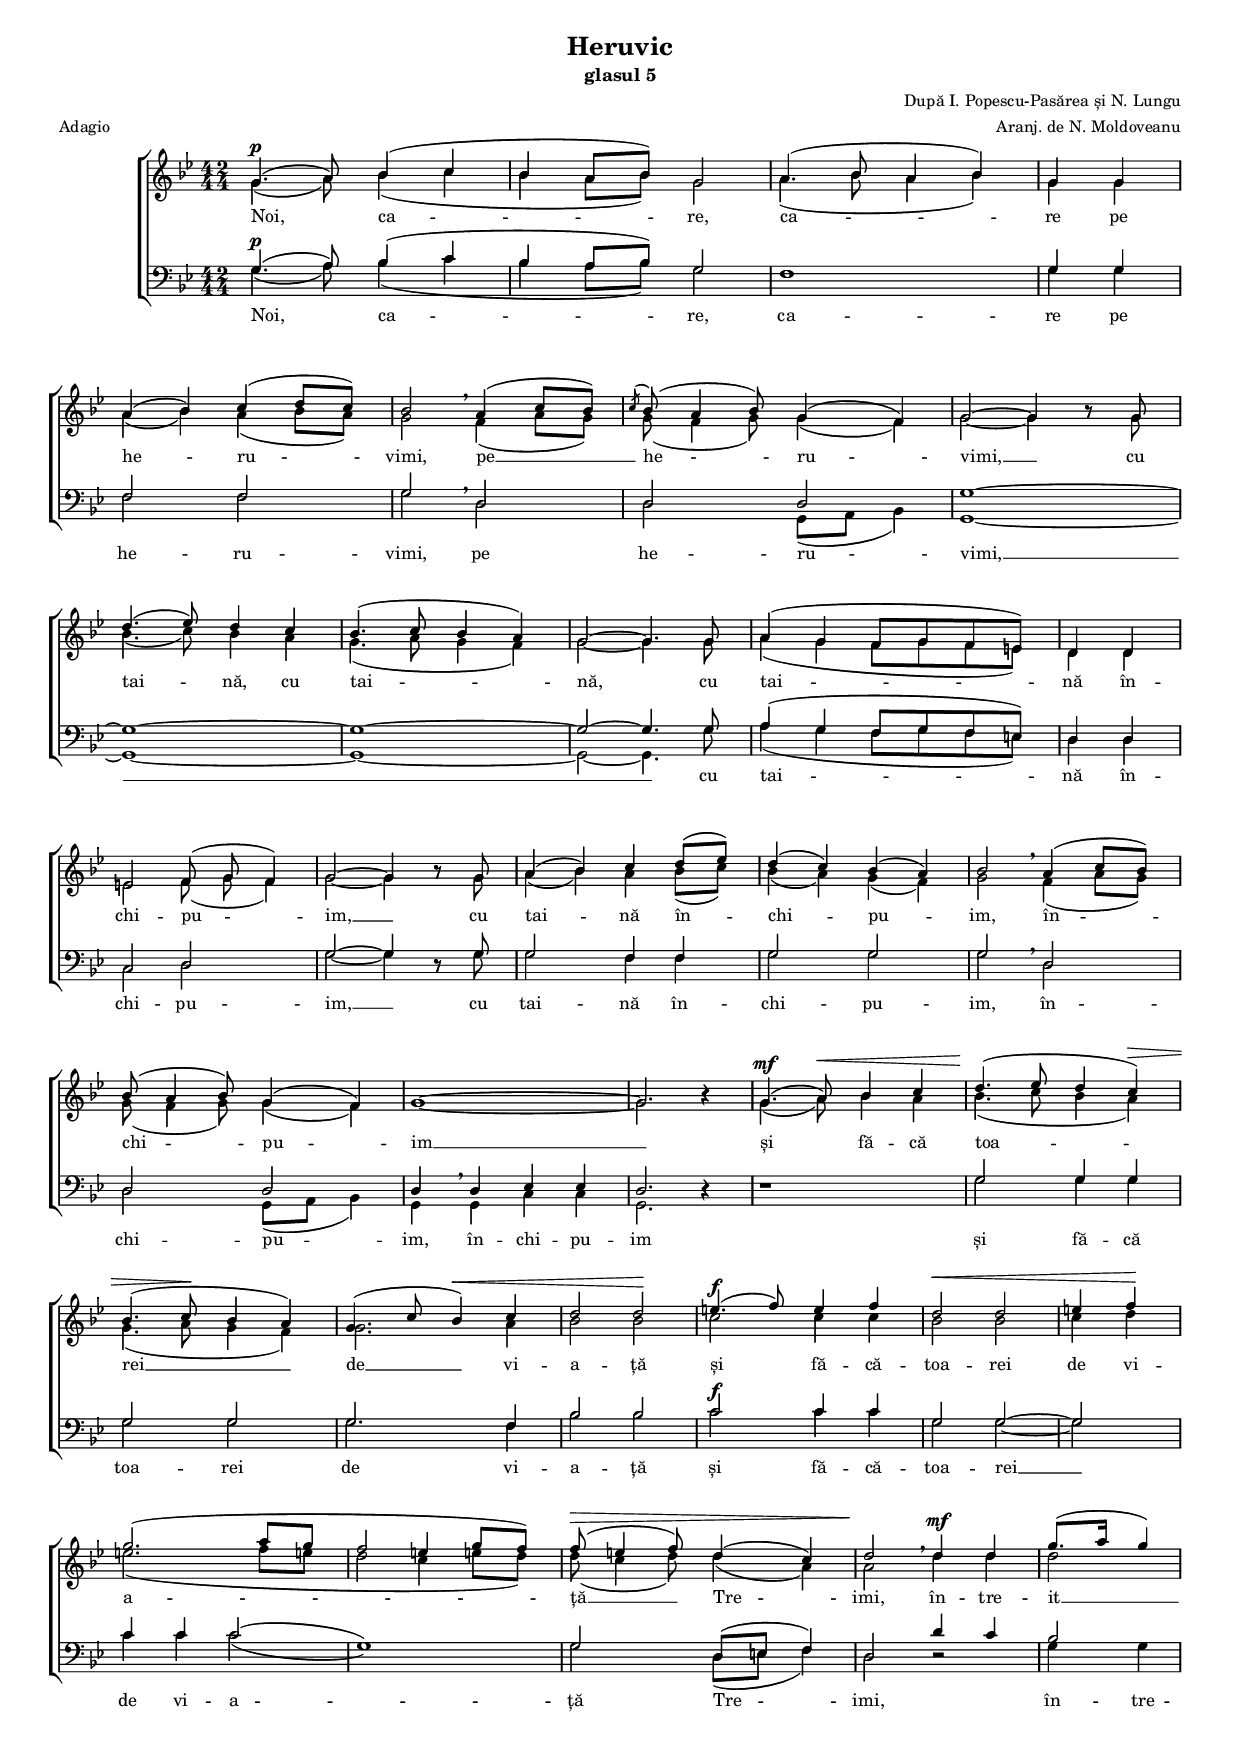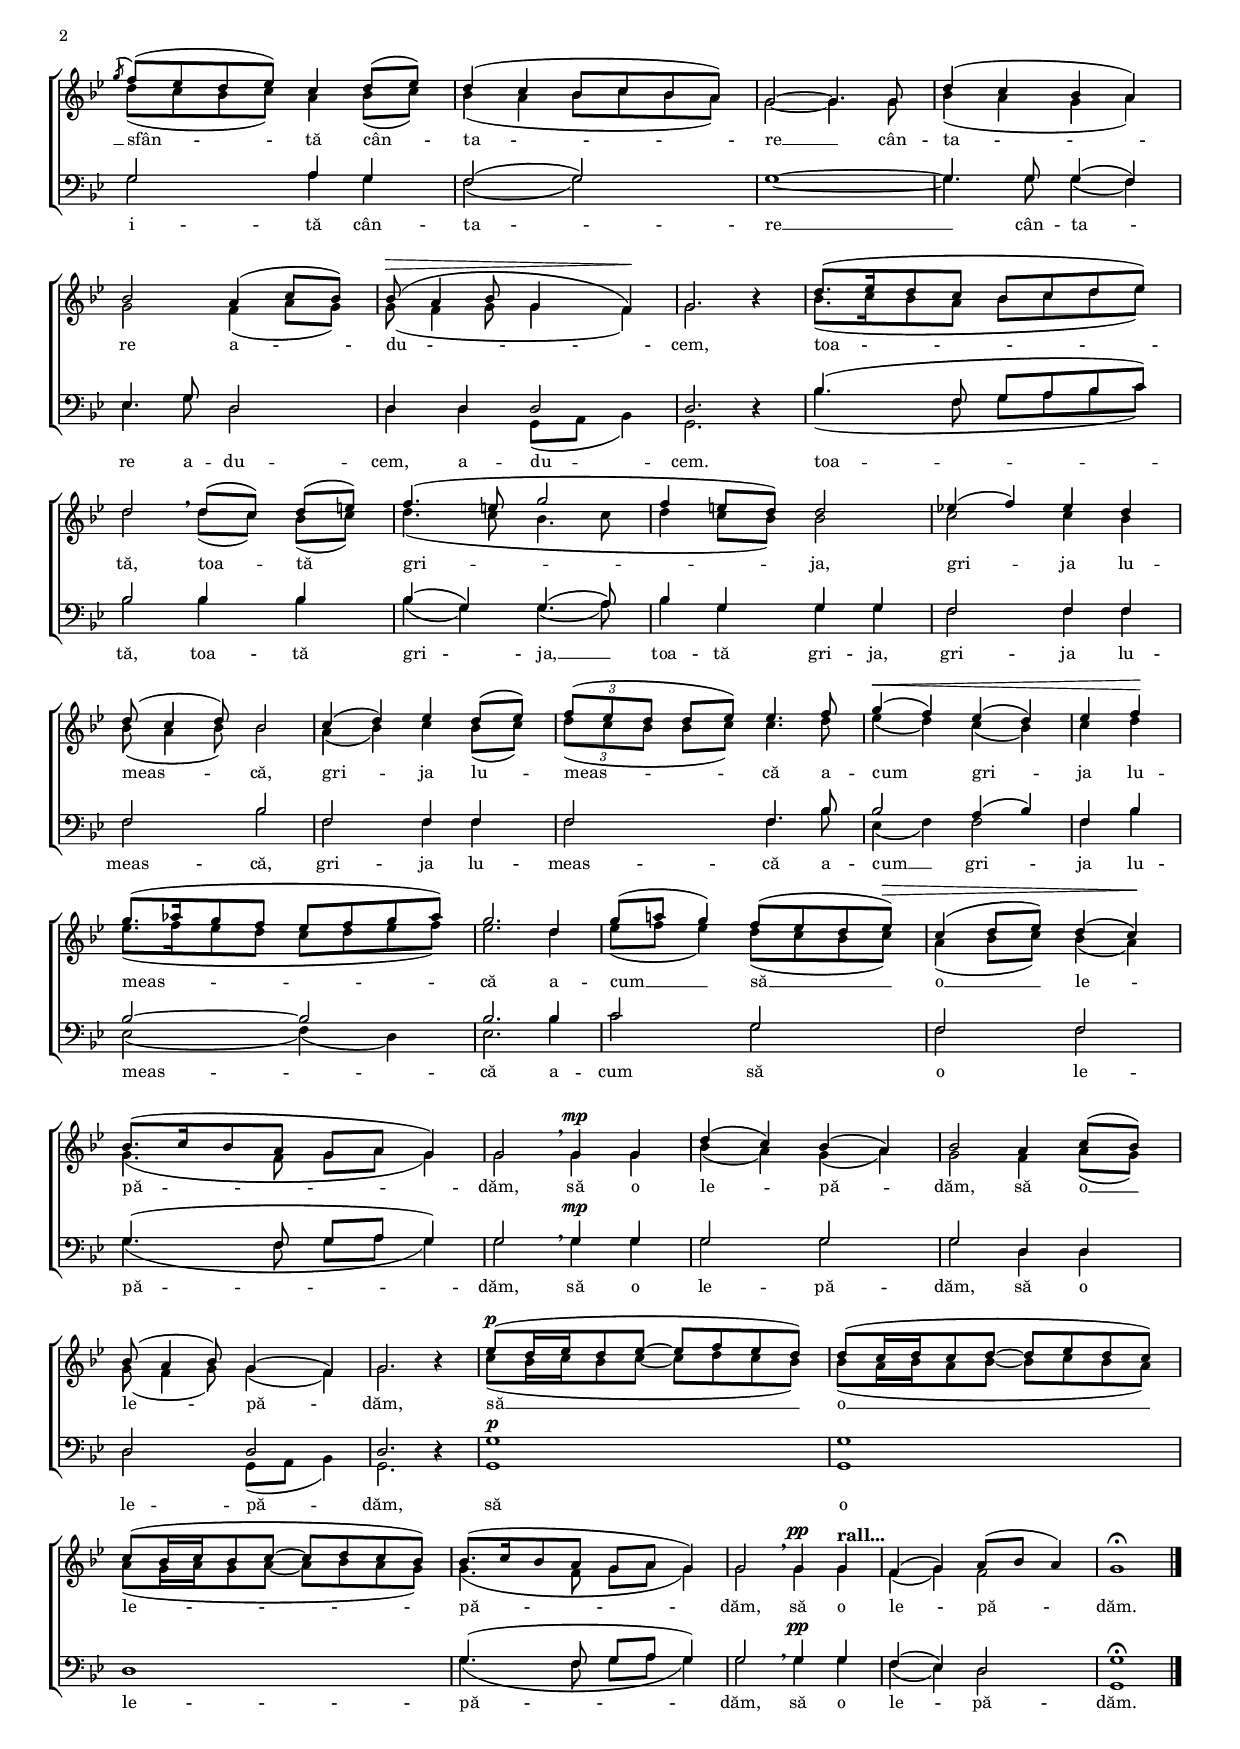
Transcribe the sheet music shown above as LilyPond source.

\version "2.19.80"
\include "defines.ly"
#(define myNoteSpacing 5.25)
#(define myStaffSpacing 1.5)
midiTempo =
  \midi {
    \tempo 4 = 90
    }


\include "preamble.ly"

\header {
  title = "Heruvic"
  subtitle = "glasul 5"
  composer = "După I. Popescu-Pasărea și N. Lungu"
  arranger = "Aranj. de N. Moldoveanu"
  meter = "Adagio"
}

global = {
  \globalPreamble
  \key g \minor
  \override Staff.TimeSignature.stencil = #ly:text-interface::print
  \override Staff.TimeSignature.text = #mixedTimeSigMarkup
}

womenWords = \lyricmode {
  Noi, ca -- re,
  ca -- re pe he -- ru -- vimi,
  pe __ he -- ru -- vimi, __
  cu tai -- nă, cu tai -- nă,
  cu tai -- nă în -- chi -- pu -- im, __
  cu tai -- nă în -- chi -- pu -- im,
  în -- chi -- pu -- im __

  și fă -- că toa -- rei __ de __ vi -- a -- ță
  și fă -- că -- toa -- rei de vi -- a -- ță __ Tre -- imi,
  în -- tre -- it __ sfân -- tă cân -- ta -- re __
  cân -- ta -- re a -- du -- cem,

  toa -- tă, toa -- tă gri -- ja,
  gri -- ja lu -- meas -- că, gri -- ja lu -- meas -- că
  a -- cum gri -- ja lu -- meas -- că
  a -- cum __ să __ o __ le -- pă -- dăm,
  să o le -- pă -- dăm, să o __ le -- pă -- dăm,
  să __ o __ le -- pă -- dăm, să o le -- pă -- dăm.
}

menWords = \lyricmode {
  Noi, ca -- re,
  ca -- re pe he -- ru -- vimi,
  pe he -- ru -- vimi, __
  cu tai -- nă în -- chi -- pu -- im, __
  cu tai -- nă în -- chi -- pu -- im,
  în -- chi -- pu -- im, în -- chi -- pu -- im

  și fă -- că toa -- rei de vi -- a -- ță
  și fă -- că -- toa -- rei __ de vi -- a -- ță Tre -- imi,
  în -- tre -- i -- tă cân -- ta -- re __
  cân -- ta -- re a -- du -- cem, a -- du -- cem.

  toa -- tă, toa -- tă gri -- ja, __ toa -- tă gri -- ja,
  gri -- ja lu -- meas -- că, gri -- ja lu -- meas -- că
  a -- cum __ gri -- ja lu -- meas -- că
  a -- cum să o le -- pă -- dăm,
  să o le -- pă -- dăm, să o le -- pă -- dăm,
  să o le -- pă -- dăm, să o le -- pă -- dăm.
}

sopMusic = \relative c' {
  \cadenzaOn
  \accidentalStyle forget

  % Noi care, care pe heruvimi, pe heruvimi
  g'4.(^\p a8) bes4( c4 \bar "|"
  bes4 a8[ bes8)] g2 \bar "|"
  a4.( bes8 a4 bes4) \bar "|"
  g4 g4 \bar "|"
  a4( bes4) c4( d8[ c8)] \bar "|"
  bes2 \breathe a4( c8[ bes8)] \bar "|"
  \acciaccatura c8 bes8( a4 bes8) g4( f4) \bar "|"
  g2~ g4 b8\rest

  % cu taină, cu taină, cu taină închipuim
  g8 \bar "|"
  d'4.( es8) d4 c4 \bar "|"
  bes4.( c8 bes4 a4) \bar "|"
  g2~ g4. g8 \bar "|"
  a4( g4 f8[ g8 f8 e8)] \bar "|"
  d4 d4 \bar "|"
  e2 f8( g8 f4) \bar "|"
  g2~ g4 b8\rest

  % cu taină închipuim, închipuim
  g8 \bar "|"
  a4( bes4) c4 d8([ es8)] \bar "|"
  d4( c4) bes4( a4) \bar "|"
  bes2 \breathe a4( c8[ bes8)] \bar "|"
  bes8( a4 bes8) g4( f4) \bar "|"
  g1~ \bar "|"
  g2. b4\rest \bar "|"

  % și făcătoarei de viață
  g4.(^\mf a8)^\< bes4 c4 \bar "|"
  d4.(\! es8 d4 c4)^\> \bar "|"
  bes4.( c8\! bes4 a4) \bar "|"
  g4.( c8 bes4)^\< c4 \bar "|"
  d2 d2\! \bar "|"

  % și făcătoarei de viață Treimi
  \accidentalStyle no-reset
  e4.(^\f f8) e4 f4 \bar "|"
  d2^\< d2 \bar "|"
  \accidentalStyle forget
  e4 f4\! \bar "|"
  g2.( a8[ g8] \bar "|"
  f2 e4 g8[ f8)] \bar "|"
  f8(^\> e4 f8) d4( c4) \bar "|"
  d2\! \breathe

  % întreit sfântă cântare, cântare aducem
  d4^\mf d4 \bar "|"
  g8.([ a16] g4) \bar "|"
  \acciaccatura g8 f8([ es8 d8 es)] c4 d8([ es)] \bar "|"
  d4( c4 bes8[ c8 bes8 a8]) \bar "|"
  g2~ g4. g8 \bar "|"
  d'4( c4 bes4 a4) \bar "|"
  bes2 a4( c8[ bes8)] \bar "|"
  bes8(^\> a4 bes8 g4 f4)\! \bar "|"
  g2. b4\rest \bar "|"

  % Toată, toată grija, grija lumească,
  d8.([ es16 d8 c8] bes8[ c8 d8 es)] \bar "|"
  d2 \breathe d8([ c8)] d8([ e8)] \bar "|"
  f4.( e8 g2 \bar "|"
  f4 e8[ d8]) d2 \bar "|"
  \accidentalStyle no-reset
  es4( f) es d \bar "|"
  d8( c4 d8) bes2 \bar "|"

  % grija lumească, acum grija lumească
  c4( d4) es4 d8([ es)] \bar "|"
  \tuplet 3/2 { f8[( es8 d8] } d8[ es8]) es4. f8 \bar "|"
  g4(^\< f4) es4( d4) \bar "|"
  es4 f4\! \bar "|"
  g8.([ as16 g8 f8] es8[ f8 g8 as8)] \bar "|"
  g2.

  % acum să o lepădăm, să o lepădăm, să o lepădăm,
  d4 \bar "|"
  g8([ a8] g4) f8([ es8 d8 es)]^\> \bar "|"
  c4( d8[ es8)] d4( c4)\! \bar "|"
  bes8.([ c16 bes8 a8] g8[ a8] g4) \bar "|"
  g2 \breathe g4^\mp g4 \bar "|"
  d'4( c4) bes4( a4) \bar "|"
  bes2 a4 c8([ bes8)] \bar "|"
  bes8( a4 bes8) g4( f4) \bar "|"
  g2. b4\rest \bar "|"

  % să o lepădăm, să o lepădăm.
  es8([^\p d16 es16 d8 es8]~ es8[ f8 es8 d8]) \bar "|"
  d8([ c16 d16 c8 d8]~ d8[ es8 d8 c8]) \bar "|"
  c8([ bes16 c16 bes8 c8]~ c8[ d8 c8 bes8]) \bar "|"
  bes8.([ c16 bes8 a8] g8[ a8] g4) \bar "|"
  g2 \breathe g4^\pp g4^\rallMarkup \bar "|"
  f4( g4) a8([ bes8] a4) \bar "|"
  g1^\fermata \bar "|."
}

altoMusic = \relative c' {
  \cadenzaOn

  % Noi care, care pe heruvimi, pe heruvimi
  g'4.( a8) bes4( c4
  bes4 a8[ bes8)] g2
  a4.( bes8 a4 bes4)
  g4 g4
  a4( bes4) a4( bes8[ a8)]
  g2 f4( a8[ g8)]
  g8( f4 g8) g4( f4)
  g2~ g4 b8\rest

  % cu taină, cu taină, cu taină închipuim
  g8
  bes4.( c8) bes4 a4
  g4.( a8 g4 f4)
  g2~ g4. g8
  a4( g4 f8[ g8 f8 e8)]
  d4 d4
  e2 f8( g8 f4)
  g2~ g4 b8\rest

  % cu taină închipuim, închipuim
  g8
  a4( bes4) a4 bes8([ c8)]
  bes4( a4) g4( f4)
  g2 f4( a8[ g8)]
  g8( f4 g8) g4( f4)
  \wholeNotesOverlap
  g1~
  g2. b4\rest

  % și făcătoarei de viață
  g4.( a8) bes4 a4
  bes4.( c8 bes4 a4)
  g4.( a8 g4 f4)
  g2. a4
  bes2 bes2

  % și făcătoarei de viață Treimi
  c2 c4 c4
  bes2 bes2
  c4 d4
  e2.( f8[ e8]
  d2 c4 e8[ d8)]
  d8( c4 d8) d4( a4)
  a2

  % întreit sfântă cântare, cântare aducem
  d4 d4
  d2
  d8([ c8 bes8 c8)] a4 bes8([ c8)]
  bes4( a4 bes8[ c8 bes8 a8])
  g2~ g4. g8
  bes4( a4 g4 a4)
  g2 f4( a8[ g8)]
  g8( f4 g8 g4 f4)
  g2. b4\rest

  % Toată, toată grija, grija lumească,
  bes8.([ c16 bes8 a8] bes8[ c8 d8 es)]
  d2 d8([ c8)] bes8([ c8)]
  d4.( c8 bes4. c8
  d4 c8[ bes8]) bes2
  c2 c4 bes4
  bes8( a4 bes8) bes2

  % grija lumească, acum grija lumească
  a4( bes4) c4 bes8([ c8)]
  \tuplet 3/2 { d8[( c8 bes8] } bes8[ c8]) c4. d8
  es4( d4) c4( bes4)
  c4 d4
  es8.([ f16 es8 d8] c8[ d8 es8 f8)]
  es2.

  % acum să o lepădăm, să o lepădăm, să o lepădăm,
  d4
  es8([ f8] es4) d8([ c8 bes8 c8)]
  a4( bes8[ c8)] bes4( a4)
  g4.( f8 g8[ a8] g4)
  g2 g4 g4
  bes4( a4) g4( a4)
  g2 f4 a8([ g8)]
  g8( f4 g8) g4( f4)
  g2. b4\rest

  % să o lepădăm, să o lepădăm.
  c8([ bes16 c16 bes8 c8]~ c8[ d8 c8 bes8])
  bes8([ a16 bes16 a8 bes8]~ bes8[ c8 bes8 a8])
  a8([ g16 a16 g8 a8]~ a8[ bes8 a8 g8])
  g4.( f8 g8[ a8] g4)
  g2 g4 g4
  f4( g4) f2
  \wholeNotesOverlap
  g1
}

tenorMusic = \relative c' {
  \accidentalStyle forget
  \cadenzaOn

  % Noi care, care pe heruvimi, pe heruvimi
  g4.(^\p a8) bes4( c4
  bes4 a8[ bes8)] g2
  f1
  g4 g4
  f2 f2
  g2 \breathe d2
  d2 d2
  g1~

  % cu taină, cu taină, cu taină închipuim
  g1~
  g1~
  g2~ g4. g8
  a4( g4 f8[ g8 f8 e8)]
  d4 d4
  c2 d2
  g2~ g4 d8\rest

  % cu taină închipuim, închipuim
  g8
  g2 f4 f4
  g2 g2
  g2 \breathe d2
  d2 d2
  d4 \breathe d4 es4 es4
  d2. d4\rest

  % și făcătoarei de viață
  d1\rest
  g2 g4 g4
  g2 g2
  g2. f4
  bes2 bes2

  % și făcătoarei de viață Treimi
  c2^\f c4 c4
  g2 g2~
  g2
  c4 c4 c2(
  g1)
  g2 d8([ e8] f4)
  d2

  % întreit sfântă cântare, cântare aducem
  d'4 c
  bes2
  g2 a4 g4
  f2( g2)
  g1~
  g4. g8 g4( f4)
  es4. g8 d2
  d4 d4 d2
  d2. d4\rest

  % Toată, toată grija, toată grija, grija lumească,
  bes'4.( f8 g8[ a8 bes8 c8)]
  bes2 bes4 bes4
  bes4( g4) g4.( a8)
  bes4 g4 g4 g4
  f2 f4 f4
  f2 bes2

  % grija lumească, acum grija lumească
  f2 f4 f4
  f2 f4. bes8
  bes2 a4( bes4)
  f4 bes4
  bes2~ bes2
  bes2.

  % acum să o lepădăm, să o lepădăm, să o lepădăm,
  bes4
  c2 g2
  f2 f2
  g4.( f8 g8[ a8] g4)
  g2 \breathe g4^\mp g4
  g2 g2
  g2 d4 d4
  d2 d2
  d2. d4\rest

  % să o lepădăm, să o lepădăm.
  g1^\p
  g1
  d1
  g4.( f8 g8[ a8] g4)
  g2 \breathe g4^\pp g4
  f4( es4) d2
  g1^\fermata
}

bassMusic = \relative c' {
  \accidentalStyle forget
  \cadenzaOn

  % Noi care, care pe heruvimi, pe heruvimi
  g4.( a8) bes4( c4
  bes4 a8[ bes8)] g2
  \wholeNotesOverlap
  f1
  g4 g4
  f2 f2
  g2 d2
  d2 g,8([ a8] bes4)
  g1~

  % cu taină, cu taină, cu taină închipuim
  g1~
  g1~
  g2~ g4. g'8
  a4( g4 f8[ g8 f8 e8)]
  d4 d4
  c2 d2
  g2~ g4 d8\rest

  % cu taină închipuim, închipuim
  g8
  g2 f4 f4
  g2 g2
  g2 d2
  d2 g,8([ a8] bes4)
  g4 g4 c4 c4
  g2. d'4\rest

  % și făcătoarei de viață
  d1\rest
  g2 g4 g4
  g2 g2
  g2. f4
  bes2 bes2

  % și făcătoarei de viață Treimi
  c2 c4 c4
  g2 g2~
  g2
  c4 c4 c2(
  \wholeNotesOverlap
  g1)
  g2 d8([ e8] f4)
  d2

  % întreit sfântă cântare, cântare aducem
  d2\rest
  g4 g4
  g2 a4 g4
  f2( g2)
  \wholeNotesOverlap
  g1~
  g4. g8 g4( f4)
  es4. g8 d2
  d4 d4 g,8([ a8] bes4)
  g2. d'4\rest

  % Toată, toată grija, toată grija, grija lumească,
  bes'4.( f8 g8[ a8 bes8 c8)]
  bes2 bes4 bes4
  bes4( g4) g4.( a8)
  bes4 g4 g4 g4
  f2 f4 f4
  f2 bes2

  % grija lumească, acum grija lumească
  f2 f4 f4
  f2 f4. bes8
  es,4( f4) f2
  f4 bes4
  es,2( f4)( d4)
  es2.

  % acum să o lepădăm, să o lepădăm, să o lepădăm,
  bes'4
  c2 g2
  f2 f2
  g4.( f8 g8[ a8] g4)
  g2 g4 g4
  g2 g2
  g2 d4 d4
  d2 g,8([ a8] bes4)
  g2. d'4\rest

  % să o lepădăm, să o lepădăm.
  g,1
  g1
  \wholeNotesOverlap
  d'1
  g4.( f8 g8[ a8] g4)
  g2 g4 g4
  f4( es4) d2
  g,1
}

\include "two-staves.ly"
